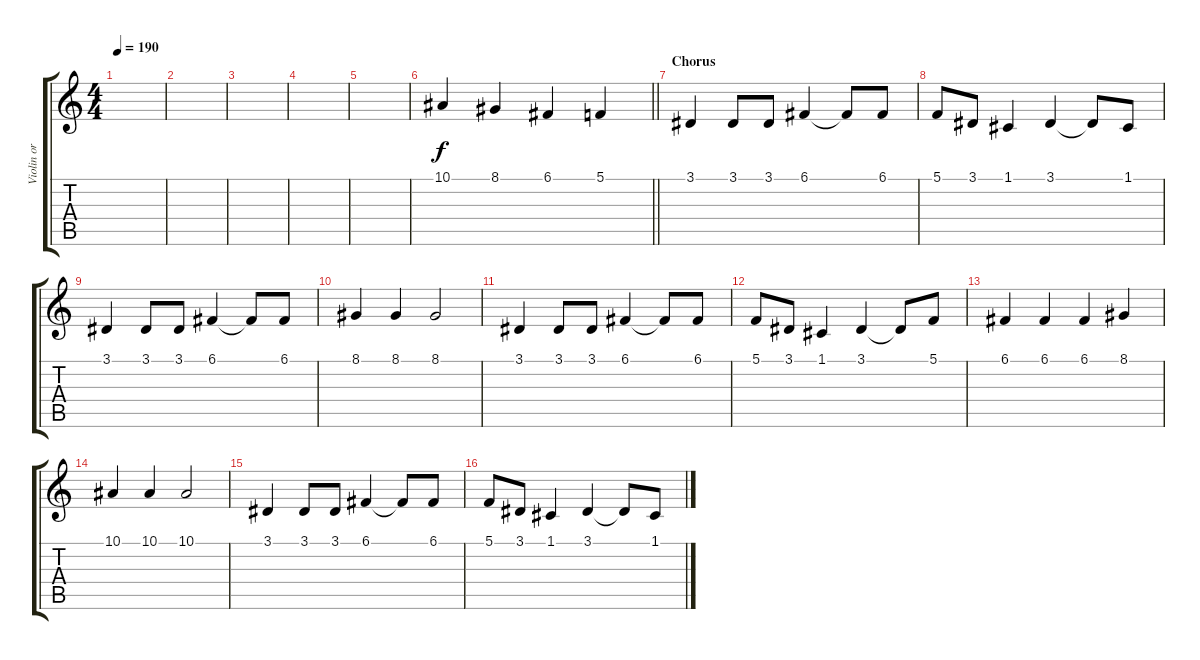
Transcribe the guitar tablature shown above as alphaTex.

\track ("Violin or Some Shit" "Violin or ") {instrument violin}
\staff {score tabs}
\tuning (C4 G3 Eb3 Bb2 F2 C2) {hide}
\ts (4 4)
\tempo 190
\clef g2
\ks c
|
|
|
|
|
\barLineRight lightlight
10.1.4 8.1.4 6.1.4 5.1.4 |
\section ("" "Chorus")
3.1.4 3.1.8 3.1.8 6.1.4 6.1{t}.8 6.1.8 |
5.1.8 3.1.8 1.1.4 3.1.4 3.1{t}.8 1.1.8 |
3.1.4 3.1.8 3.1.8 6.1.4 6.1{t}.8 6.1.8 |
8.1.4 8.1.4 8.1.2 |
3.1.4 3.1.8 3.1.8 6.1.4 6.1{t}.8 6.1.8 |
5.1.8 3.1.8 1.1.4 3.1.4 3.1{t}.8 5.1.8 |
6.1.4 6.1.4 6.1.4 8.1.4 |
10.1.4 10.1.4 10.1.2 |
3.1.4 3.1.8 3.1.8 6.1.4 6.1{t}.8 6.1.8 |
5.1.8 3.1.8 1.1.4 3.1.4 3.1{t}.8 1.1.8
